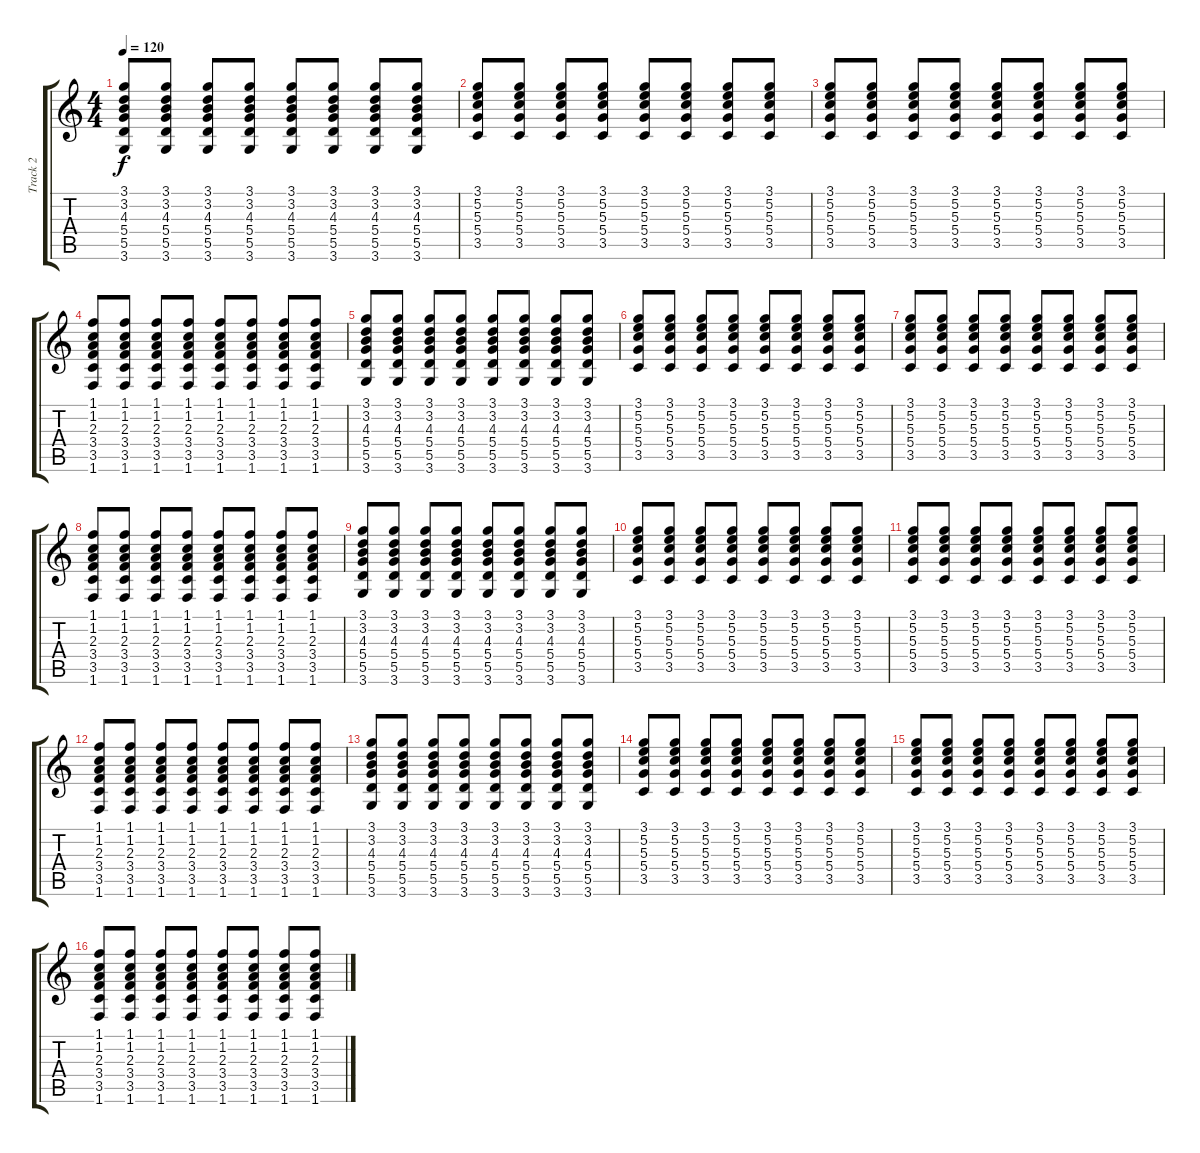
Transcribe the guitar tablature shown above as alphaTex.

\track ("Track 2" "Track 2") {instrument acousticguitarsteel}
\staff {score tabs}
\tuning (E4 B3 G3 D3 A2 E2) {hide}
\ts (4 4)
\tempo 120
\clef g2
\ks c
(3.1 3.2 4.3 5.4 5.5 3.6).8{dy f} (3.1 3.2 4.3 5.4 5.5 3.6).8 (3.1 3.2 4.3 5.4 5.5 3.6).8 (3.1 3.2 4.3 5.4 5.5 3.6).8 (3.1 3.2 4.3 5.4 5.5 3.6).8 (3.1 3.2 4.3 5.4 5.5 3.6).8 (3.1 3.2 4.3 5.4 5.5 3.6).8 (3.1 3.2 4.3 5.4 5.5 3.6).8 |
(3.1 5.2 5.3 5.4 3.5).8 (3.1 5.2 5.3 5.4 3.5).8 (3.1 5.2 5.3 5.4 3.5).8 (3.1 5.2 5.3 5.4 3.5).8 (3.1 5.2 5.3 5.4 3.5).8 (3.1 5.2 5.3 5.4 3.5).8 (3.1 5.2 5.3 5.4 3.5).8 (3.1 5.2 5.3 5.4 3.5).8 |
(3.1 5.2 5.3 5.4 3.5).8 (3.1 5.2 5.3 5.4 3.5).8 (3.1 5.2 5.3 5.4 3.5).8 (3.1 5.2 5.3 5.4 3.5).8 (3.1 5.2 5.3 5.4 3.5).8 (3.1 5.2 5.3 5.4 3.5).8 (3.1 5.2 5.3 5.4 3.5).8 (3.1 5.2 5.3 5.4 3.5).8 |
(1.1 1.2 2.3 3.4 3.5 1.6).8 (1.1 1.2 2.3 3.4 3.5 1.6).8 (1.1 1.2 2.3 3.4 3.5 1.6).8 (1.1 1.2 2.3 3.4 3.5 1.6).8 (1.1 1.2 2.3 3.4 3.5 1.6).8 (1.1 1.2 2.3 3.4 3.5 1.6).8 (1.1 1.2 2.3 3.4 3.5 1.6).8 (1.1 1.2 2.3 3.4 3.5 1.6).8 |
(3.1 3.2 4.3 5.4 5.5 3.6).8 (3.1 3.2 4.3 5.4 5.5 3.6).8 (3.1 3.2 4.3 5.4 5.5 3.6).8 (3.1 3.2 4.3 5.4 5.5 3.6).8 (3.1 3.2 4.3 5.4 5.5 3.6).8 (3.1 3.2 4.3 5.4 5.5 3.6).8 (3.1 3.2 4.3 5.4 5.5 3.6).8 (3.1 3.2 4.3 5.4 5.5 3.6).8 |
(3.1 5.2 5.3 5.4 3.5).8 (3.1 5.2 5.3 5.4 3.5).8 (3.1 5.2 5.3 5.4 3.5).8 (3.1 5.2 5.3 5.4 3.5).8 (3.1 5.2 5.3 5.4 3.5).8 (3.1 5.2 5.3 5.4 3.5).8 (3.1 5.2 5.3 5.4 3.5).8 (3.1 5.2 5.3 5.4 3.5).8 |
(3.1 5.2 5.3 5.4 3.5).8 (3.1 5.2 5.3 5.4 3.5).8 (3.1 5.2 5.3 5.4 3.5).8 (3.1 5.2 5.3 5.4 3.5).8 (3.1 5.2 5.3 5.4 3.5).8 (3.1 5.2 5.3 5.4 3.5).8 (3.1 5.2 5.3 5.4 3.5).8 (3.1 5.2 5.3 5.4 3.5).8 |
(1.1 1.2 2.3 3.4 3.5 1.6).8 (1.1 1.2 2.3 3.4 3.5 1.6).8 (1.1 1.2 2.3 3.4 3.5 1.6).8 (1.1 1.2 2.3 3.4 3.5 1.6).8 (1.1 1.2 2.3 3.4 3.5 1.6).8 (1.1 1.2 2.3 3.4 3.5 1.6).8 (1.1 1.2 2.3 3.4 3.5 1.6).8 (1.1 1.2 2.3 3.4 3.5 1.6).8 |
(3.1 3.2 4.3 5.4 5.5 3.6).8 (3.1 3.2 4.3 5.4 5.5 3.6).8 (3.1 3.2 4.3 5.4 5.5 3.6).8 (3.1 3.2 4.3 5.4 5.5 3.6).8 (3.1 3.2 4.3 5.4 5.5 3.6).8 (3.1 3.2 4.3 5.4 5.5 3.6).8 (3.1 3.2 4.3 5.4 5.5 3.6).8 (3.1 3.2 4.3 5.4 5.5 3.6).8 |
(3.1 5.2 5.3 5.4 3.5).8 (3.1 5.2 5.3 5.4 3.5).8 (3.1 5.2 5.3 5.4 3.5).8 (3.1 5.2 5.3 5.4 3.5).8 (3.1 5.2 5.3 5.4 3.5).8 (3.1 5.2 5.3 5.4 3.5).8 (3.1 5.2 5.3 5.4 3.5).8 (3.1 5.2 5.3 5.4 3.5).8 |
(3.1 5.2 5.3 5.4 3.5).8 (3.1 5.2 5.3 5.4 3.5).8 (3.1 5.2 5.3 5.4 3.5).8 (3.1 5.2 5.3 5.4 3.5).8 (3.1 5.2 5.3 5.4 3.5).8 (3.1 5.2 5.3 5.4 3.5).8 (3.1 5.2 5.3 5.4 3.5).8 (3.1 5.2 5.3 5.4 3.5).8 |
(1.1 1.2 2.3 3.4 3.5 1.6).8 (1.1 1.2 2.3 3.4 3.5 1.6).8 (1.1 1.2 2.3 3.4 3.5 1.6).8 (1.1 1.2 2.3 3.4 3.5 1.6).8 (1.1 1.2 2.3 3.4 3.5 1.6).8 (1.1 1.2 2.3 3.4 3.5 1.6).8 (1.1 1.2 2.3 3.4 3.5 1.6).8 (1.1 1.2 2.3 3.4 3.5 1.6).8 |
(3.1 3.2 4.3 5.4 5.5 3.6).8 (3.1 3.2 4.3 5.4 5.5 3.6).8 (3.1 3.2 4.3 5.4 5.5 3.6).8 (3.1 3.2 4.3 5.4 5.5 3.6).8 (3.1 3.2 4.3 5.4 5.5 3.6).8 (3.1 3.2 4.3 5.4 5.5 3.6).8 (3.1 3.2 4.3 5.4 5.5 3.6).8 (3.1 3.2 4.3 5.4 5.5 3.6).8 |
(3.1 5.2 5.3 5.4 3.5).8 (3.1 5.2 5.3 5.4 3.5).8 (3.1 5.2 5.3 5.4 3.5).8 (3.1 5.2 5.3 5.4 3.5).8 (3.1 5.2 5.3 5.4 3.5).8 (3.1 5.2 5.3 5.4 3.5).8 (3.1 5.2 5.3 5.4 3.5).8 (3.1 5.2 5.3 5.4 3.5).8 |
(3.1 5.2 5.3 5.4 3.5).8 (3.1 5.2 5.3 5.4 3.5).8 (3.1 5.2 5.3 5.4 3.5).8 (3.1 5.2 5.3 5.4 3.5).8 (3.1 5.2 5.3 5.4 3.5).8 (3.1 5.2 5.3 5.4 3.5).8 (3.1 5.2 5.3 5.4 3.5).8 (3.1 5.2 5.3 5.4 3.5).8 |
(1.1 1.2 2.3 3.4 3.5 1.6).8 (1.1 1.2 2.3 3.4 3.5 1.6).8 (1.1 1.2 2.3 3.4 3.5 1.6).8 (1.1 1.2 2.3 3.4 3.5 1.6).8 (1.1 1.2 2.3 3.4 3.5 1.6).8 (1.1 1.2 2.3 3.4 3.5 1.6).8 (1.1 1.2 2.3 3.4 3.5 1.6).8 (1.1 1.2 2.3 3.4 3.5 1.6).8
